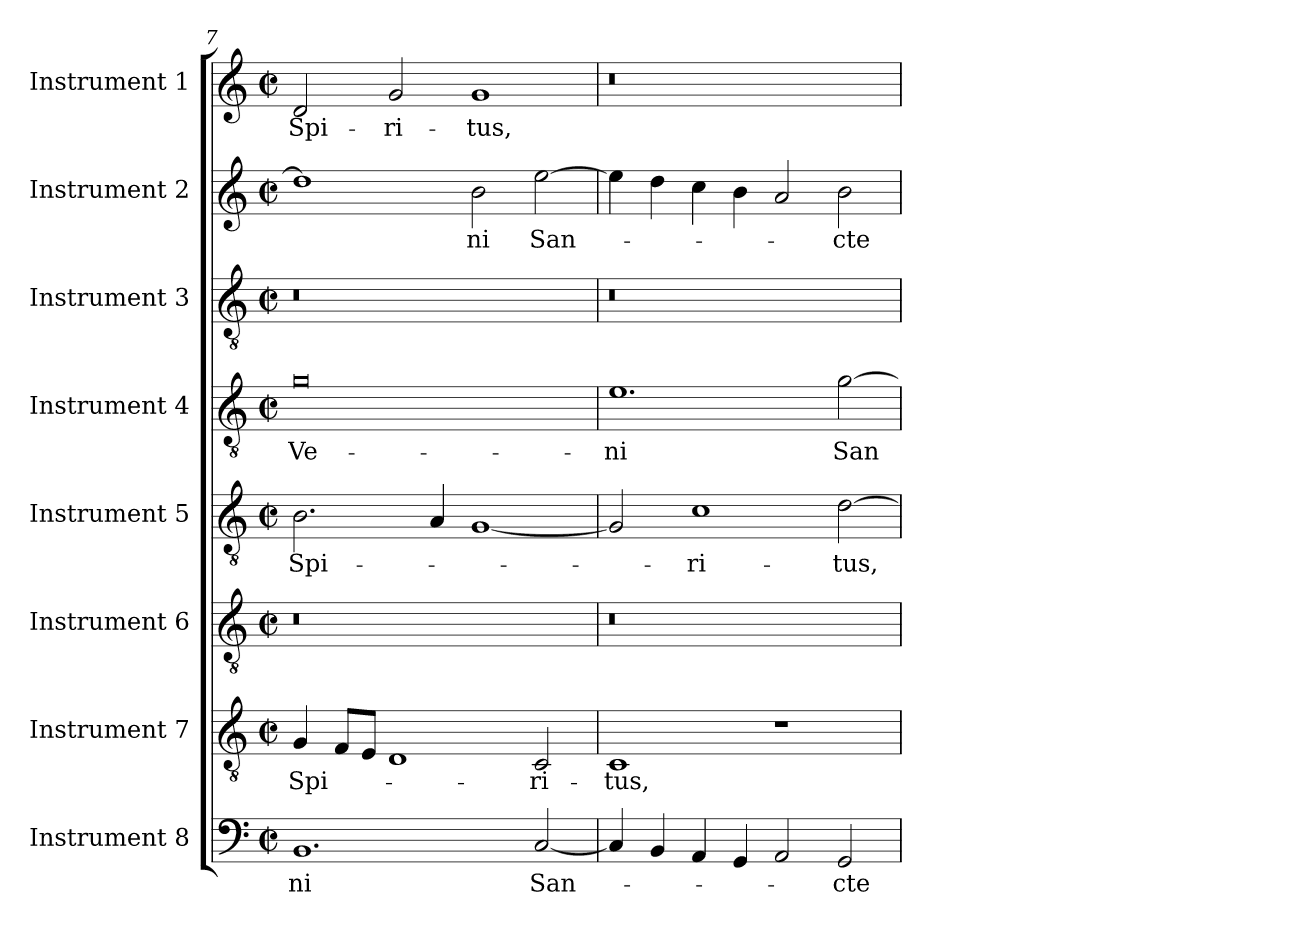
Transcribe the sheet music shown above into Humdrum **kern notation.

**kern	**text	**kern	**text	**kern	**kern	**text	**kern	**text	**kern	**kern	**text	**kern	**text
*part8	*part8	*part7	*part7	*part6	*part5	*part5	*part4	*part4	*part3	*part2	*part2	*part1	*part1
*staff8	*staff8	*staff7	*staff7	*staff6	*staff5	*staff5	*staff4	*staff4	*staff3	*staff2	*staff2	*staff1	*staff1
*I"Instrument 8	*	*I"Instrument 7	*	*I"Instrument 6	*I"Instrument 5	*	*I"Instrument 4	*	*I"Instrument 3	*I"Instrument 2	*	*I"Instrument 1	*
!!LO:LB:g=z
*clefF4	*	*clefGv2	*	*clefGv2	*clefGv2	*	*clefGv2	*	*clefGv2	*clefG2	*	*clefG2	*
*M2/2	*	*M2/2	*	*M2/2	*M2/2	*	*M2/2	*	*M2/2	*M2/2	*	*M2/2	*
*met(c|)	*	*met(c|)	*	*met(c|)	*met(c|)	*	*met(c|)	*	*met(c|)	*met(c|)	*	*met(c|)	*
=7	=7	=7	=7	=7	=7	=7	=7	=7	=7	=7	=7	=7	=7
!	!LO:LY:b:cj	!	!LO:LY:b:cj	!	!	!LO:LY:b:cj	!	!LO:LY:b:cj	!	!	!	!	!LO:LY:b:cj
1.BB	-ni	4G/	Spi-	0r	2.B\	Spi-	0g	Ve-	0r	1dd]	.	2d/	Spi-
.	.	8F/L	.	.	.	.	.	.	.	.	.	.	.
.	.	8E/J	.	.	.	.	.	.	.	.	.	.	.
!	!	!	!	!	!	!	!	!	!	!	!	!	!LO:LY:b
.	.	1D	.	.	.	.	.	.	.	.	.	2g/	-ri-
.	.	.	.	.	4A/	.	.	.	.	.	.	.	.
!	!	!	!	!	!	!	!	!	!	!	!LO:LY:b:cj	!	!LO:LY:b:rj
.	.	.	.	.	[<1G	.	.	.	.	2b\	-ni	1g	-tus,
!	!LO:LY:b:cj	!	!LO:LY:b:cj	!	!	!	!	!	!	!	!LO:LY:b:cj	!	!
[<2C/	San-	2C/	-ri-	.	.	.	.	.	.	[>2ee\	San-	.	.
=8	=8	=8	=8	=8	=8	=8	=8	=8	=8	=8	=8	=8	=8
!	!	!	!LO:LY:b:cj	!	!	!	!	!LO:LY:b:cj	!	!	!	!	!
4C/]	.	1C	-tus,	0r	2G/]	.	1.e	-ni	0r	4ee\]	.	0r	.
4BB/	.	.	.	.	.	.	.	.	.	4dd\	.	.	.
!	!	!	!	!	!	!LO:LY:b:cj	!	!	!	!	!	!	!
4AA/	.	.	.	.	1c	-ri-	.	.	.	4cc\	.	.	.
4GG/	.	.	.	.	.	.	.	.	.	4b\	.	.	.
2AA/	.	1r	.	.	.	.	.	.	.	2a/	.	.	.
!	!LO:LY:b:cj	!	!	!	!	!LO:LY:b:cj	!	!LO:LY:b:cj	!	!	!LO:LY:b:cj	!	!
2GG/	-cte	.	.	.	[>2d\	-tus,	[>2g\	San-	.	2b\	-cte	.	.
=	=	=	=	=	=	=	=	=	=	=	=	=	=
*-	*-	*-	*-	*-	*-	*-	*-	*-	*-	*-	*-	*-	*-
